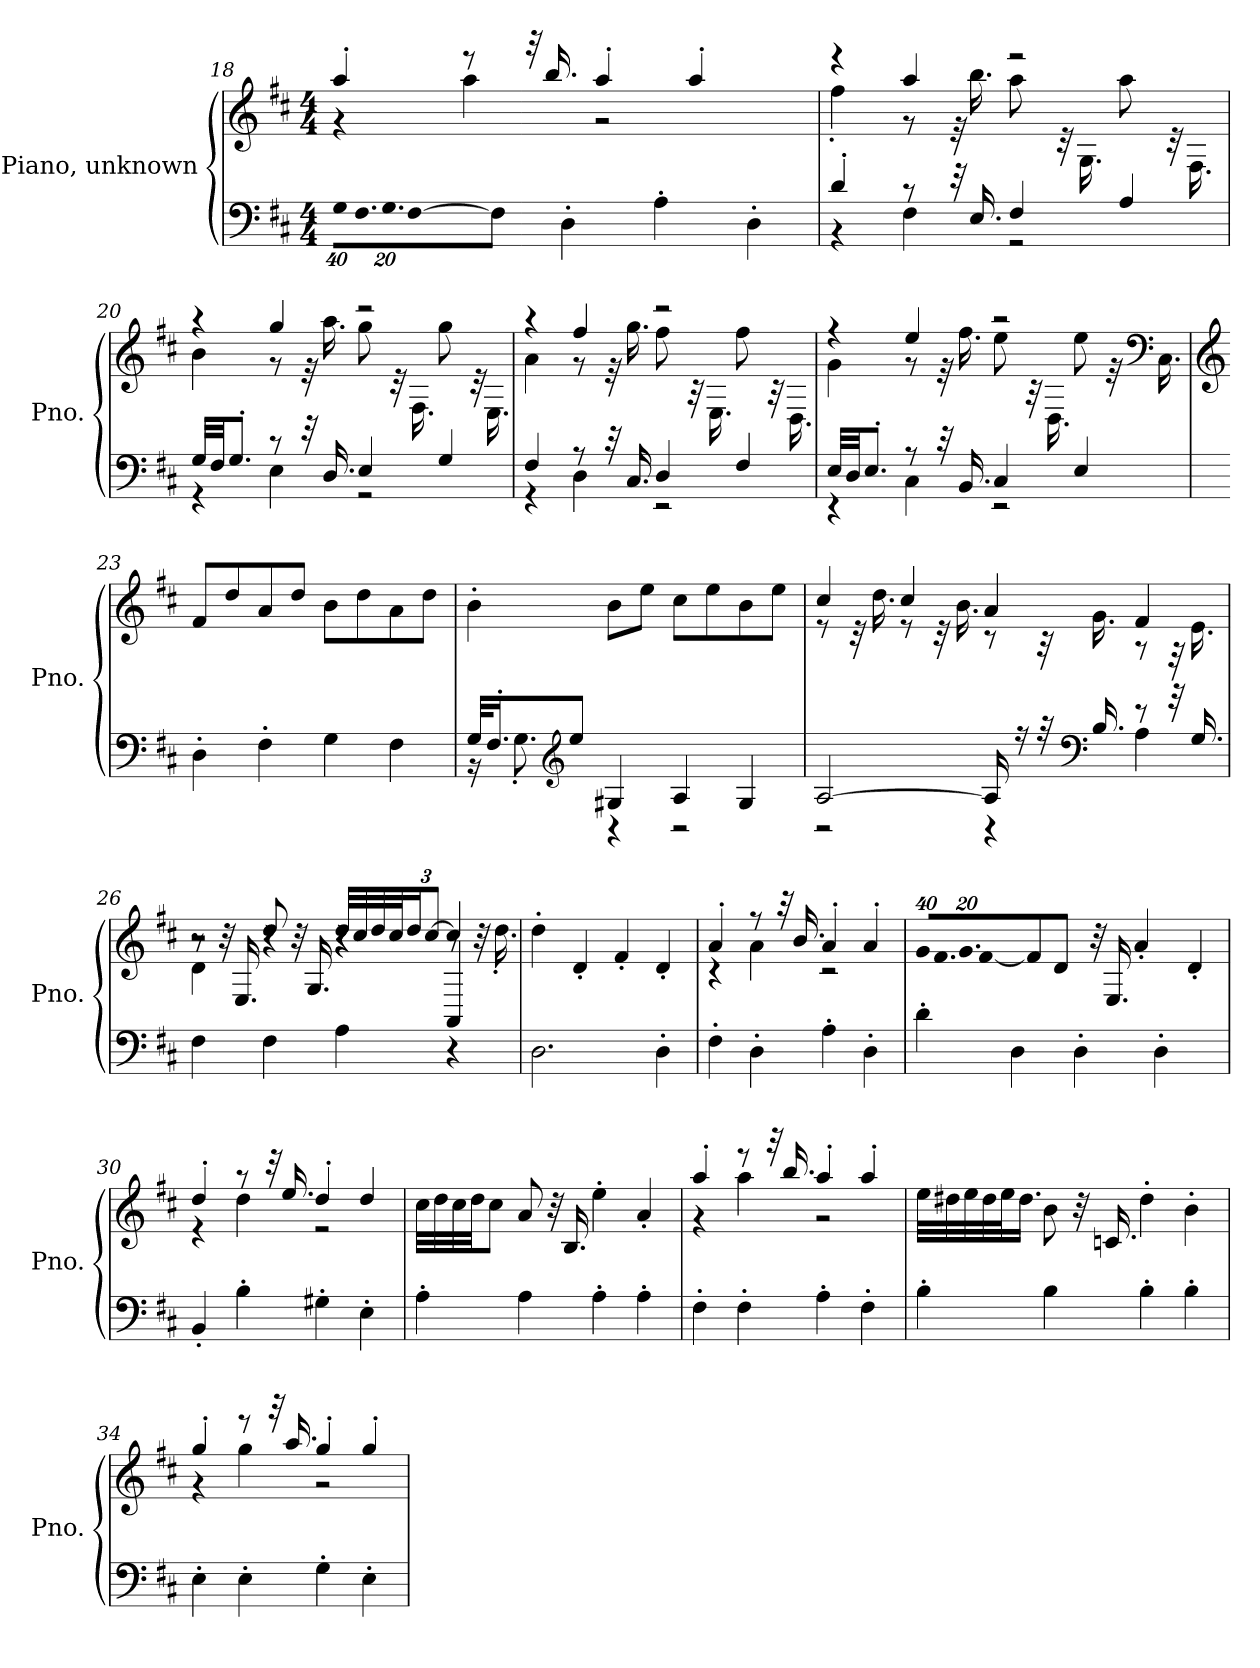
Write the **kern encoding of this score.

**kern	**kern
*part1	*part1
*staff2	*staff1
*I"Piano, unknown	*
*I'Pno.	*
*clefF4	*clefG2
*k[f#c#]	*k[f#c#]
*M4/4	*M4/4
*Xbrackettup	*
=18	=18
!LO:N:vis=32	!
*	*^
640%23G\LLL	4aa'/	4r
!LO:N:vis=64.	!	!
640%17F#\L	.	.
!LO:N:vis=64.	!	!
640%17G\J	.	.
!LO:N:vis=32	!	!
[640%23F#\JJ	.	.
8F#\J]	.	.
4D'\	8r	4aa\
.	32r	.
.	16.bb/	.
4A'\	4aa'/	2r
4D'\	4aa'/	.
=19	=19	=19
*^	*	*
4d'/	4r	4r	4ff#'\
8r	4F#\	4aa/	8r
32r	.	.	32r
16.E/	.	.	16.bb\
4F#/	2r	2r	8aa\
.	.	.	32r
.	.	.	16.G\
4A/	.	.	8aa\
.	.	.	32r
.	.	.	16.F#\
!!LO:LB:g=z	!!
=20	=20	=20	=20
32G/LLL	4r	4r	4b\
32F#/JJ	.	.	.
8.G'/J	.	.	.
8r	4E\	4gg/	8r
32r	.	.	32r
16.D/	.	.	16.aa\
4E/	2r	2r	8gg\
.	.	.	32r
.	.	.	16.F#\
4G/	.	.	8gg\
.	.	.	32r
.	.	.	16.E\
=21	=21	=21	=21
4F#/	4r	4r	4a\
8r	4D\	4ff#/	8r
32r	.	.	32r
16.C#/	.	.	16.gg\
4D/	2r	2r	8ff#\
.	.	.	32r
.	.	.	16.E\
4F#/	.	.	8ff#\
.	.	.	32r
.	.	.	16.D\
=22	=22	=22	=22
32E/LLL	4r	4r	4g\
32D/JJ	.	.	.
8.E'/J	.	.	.
8r	4C#\	4ee/	8r
32r	.	.	32r
16.BB/	.	.	16.ff#\
4C#/	2r	2r	8ee\
.	.	.	32r
.	.	.	16.D\
4E/	.	.	8ee\
.	.	.	32r
*	*	*clefF4	*
.	.	.	16.C#\
*v	*v	*	*
*	*v	*v
!!LO:LB:g=z
=23	=23
*	*clefG2
4D'\	8f#/L
.	8dd/
4F#'\	8a/
.	8dd/J
4G\	8b\L
.	8dd\
4F#\	8a\
.	8dd\J
=24	=24
*^	*
32G/KLL	16r	4b'\
16.F#'/J	.	.
.	8.G'\	.
*clefG2	*	*
8ee/J	.	.
4G#X/	4r	8b\L
.	.	8ee\J
4A/	2r	8cc#\L
.	.	8ee\
4G#/	.	8b\
.	.	8ee\J
=25	=25	=25
*	*	*^
[2A/	2r	4cc#/	8r
.	.	.	32r
.	.	.	16.dd\
.	.	4cc#/	8r
.	.	.	32r
.	.	.	16.b\
16A/]	4r	4a/	8r
16r	.	.	.
32r	.	.	32r
*clefF4	*	*	*
16.B/	.	.	16.g\
8r	4A\	4f#/	8r
32r	.	.	32r
16.G/	.	.	16.e\
*v	*v	*	*
!!LO:LB:g=z
=26	=26	=26
*	*	*^
4F#\	8r	4d\	2r
.	32r	.	.
.	16.E/	.	.
4F#\	8dd/	4r	.
.	32r	.	.
.	16.G/	.	.
4A\	32dd/LLL	4r	4r
.	32cc#/	.	.
.	32dd/	.	.
.	32cc#/J	.	.
*	*Xbrackettup	*	*
.	24dd/J	.	.
.	[12cc#/J	.	.
4r	4cc#/]	8r	4AA/
.	.	32r	.
.	.	16.dd'\	.
*	*v	*v	*v
=27	=27
2.D\	4dd'\
.	4d'/
.	4f#'/
4D'\	4d'/
=28	=28
*	*^
4F#'\	4a'/	4r
4D'\	8r	4a\
.	32r	.
.	16.b/	.
4A'\	4a'/	2r
4D'\	4a'/	.
*	*v	*v
=29	=29
!	!LO:N:vis=32
4d'\	640%23g/LLL
!	!LO:N:vis=64.
.	640%17f#/L
!	!LO:N:vis=64.
.	640%17g/J
!	!LO:N:vis=32
.	[640%23f#/JJ
.	8f#/]
4D\	8d/J
.	32r
.	16.E/
4D'\	4a'/
4D'\	4d'/
!!LO:LB:g=z
=30	=30
*	*^
4BB'/	4dd'/	4r
4B'\	8r	4dd\
.	32r	.
.	16.ee/	.
4G#X'\	4dd'/	2r
4E'\	4dd/	.
*	*v	*v
=31	=31
4A'\	32cc#\LLL
.	32dd\
.	32cc#\
.	32dd\JJ
.	8cc#\J
4A\	8a/
.	32r
.	16.B/
4A'\	4ee'\
4A'\	4a'/
=32	=32
*	*^
4F#'\	4aa'/	4r
4F#'\	8r	4aa\
.	32r	.
.	16.bb/	.
4A'\	4aa'/	2r
4F#'\	4aa'/	.
*	*v	*v
=33	=33
4B'\	32ee\LLL
.	32dd#X\
.	32ee\
.	32dd#\
.	32ee\J
.	16.dd#\JJ
4B\	8b\
.	32r
.	16.cn/
4B'\	4dd#'\
4B'\	4b'\
!!LO:LB:g=z
=34	=34
*	*^
4E'\	4gg'/	4r
4E'\	8r	4gg\
.	32r	.
.	16.aa/	.
4G'\	4gg'/	2r
4E'\	4gg'/	.
*	*v	*v
=	=
*-	*-
